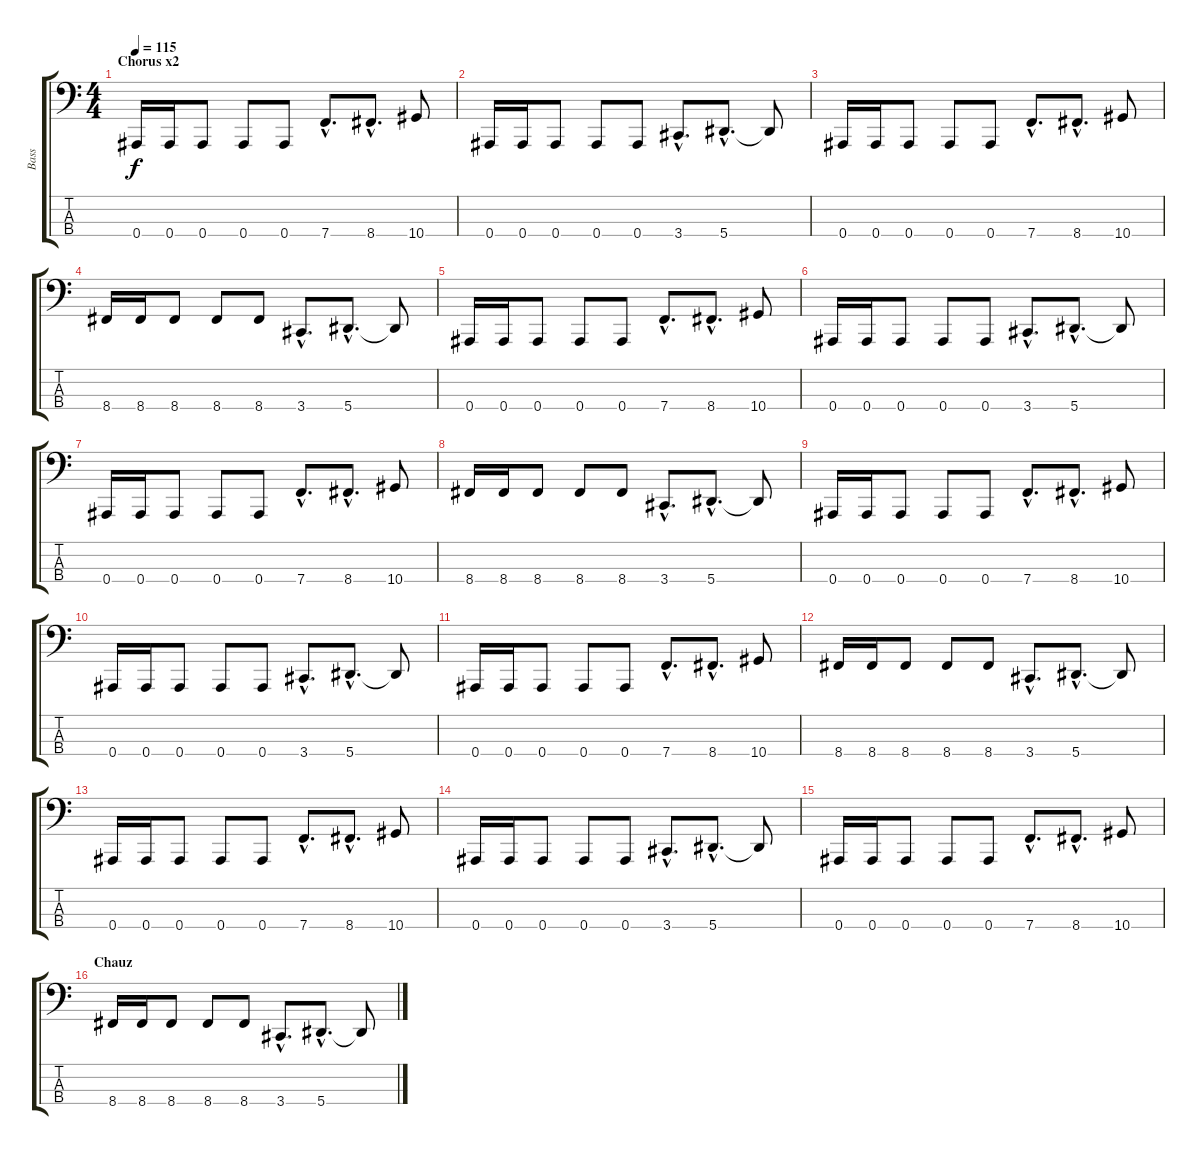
\track ("Bass" "Bass") {instrument electricbassfinger}
\staff {score tabs}
\tuning (Eb2 Bb1 F1 Bb0) {hide}
\ts (4 4)
\section ("" "Chorus x2")
\tempo 115
\clef f4
\ks c
0.4.16{dy f} 0.4.16 0.4.8 0.4.8 0.4.8 7.4{hac}.8{d} 8.4{hac}.8{d} 10.4.8 |
0.4.16 0.4.16 0.4.8 0.4.8 0.4.8 3.4{hac}.8{d} 5.4{hac}.8{d} 5.4{t}.8 |
0.4.16 0.4.16 0.4.8 0.4.8 0.4.8 7.4{hac}.8{d} 8.4{hac}.8{d} 10.4.8 |
8.4.16 8.4.16 8.4.8 8.4.8 8.4.8 3.4{hac}.8{d} 5.4{hac}.8{d} 5.4{t}.8 |
0.4.16 0.4.16 0.4.8 0.4.8 0.4.8 7.4{hac}.8{d} 8.4{hac}.8{d} 10.4.8 |
0.4.16 0.4.16 0.4.8 0.4.8 0.4.8 3.4{hac}.8{d} 5.4{hac}.8{d} 5.4{t}.8 |
0.4.16 0.4.16 0.4.8 0.4.8 0.4.8 7.4{hac}.8{d} 8.4{hac}.8{d} 10.4.8 |
8.4.16 8.4.16 8.4.8 8.4.8 8.4.8 3.4{hac}.8{d} 5.4{hac}.8{d} 5.4{t}.8 |
0.4.16 0.4.16 0.4.8 0.4.8 0.4.8 7.4{hac}.8{d} 8.4{hac}.8{d} 10.4.8 |
0.4.16 0.4.16 0.4.8 0.4.8 0.4.8 3.4{hac}.8{d} 5.4{hac}.8{d} 5.4{t}.8 |
0.4.16 0.4.16 0.4.8 0.4.8 0.4.8 7.4{hac}.8{d} 8.4{hac}.8{d} 10.4.8 |
8.4.16 8.4.16 8.4.8 8.4.8 8.4.8 3.4{hac}.8{d} 5.4{hac}.8{d} 5.4{t}.8 |
0.4.16 0.4.16 0.4.8 0.4.8 0.4.8 7.4{hac}.8{d} 8.4{hac}.8{d} 10.4.8 |
0.4.16 0.4.16 0.4.8 0.4.8 0.4.8 3.4{hac}.8{d} 5.4{hac}.8{d} 5.4{t}.8 |
0.4.16 0.4.16 0.4.8 0.4.8 0.4.8 7.4{hac}.8{d} 8.4{hac}.8{d} 10.4.8 |
\section ("" "Chauz")
8.4.16 8.4.16 8.4.8 8.4.8 8.4.8 3.4{hac}.8{d} 5.4{hac}.8{d} 5.4{t}.8
